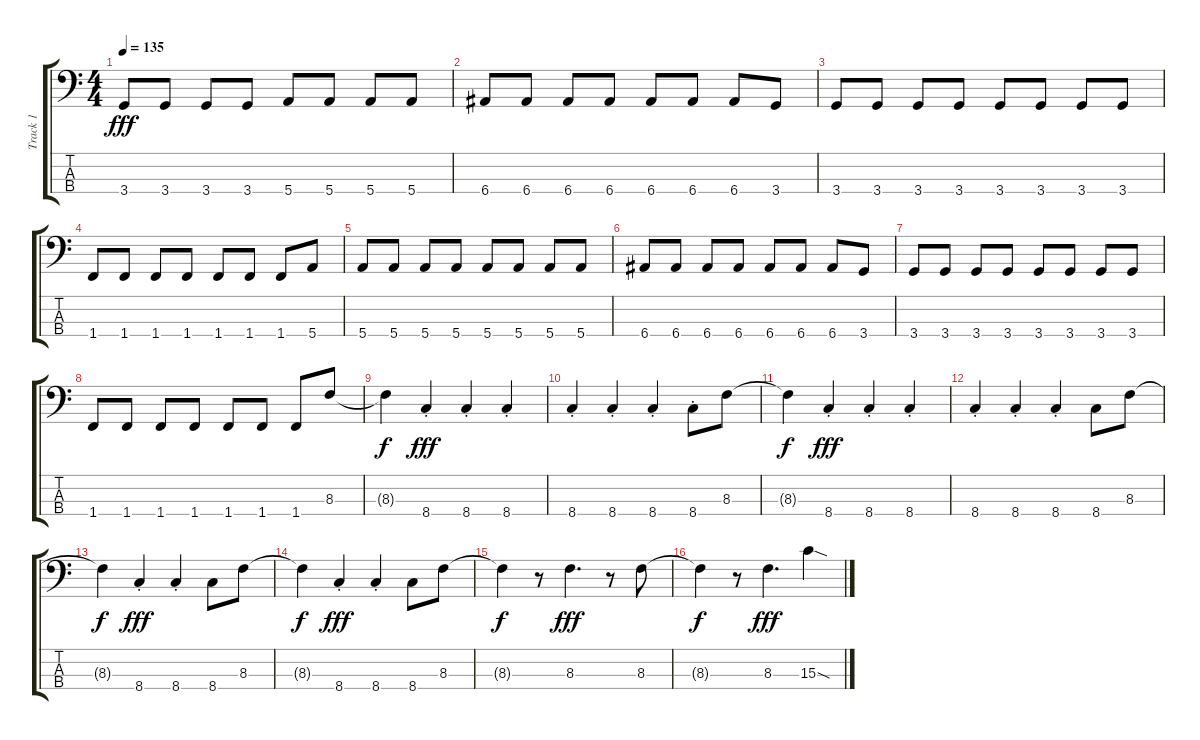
\track ("Track 1" "Track 1") {instrument electricbassfinger}
\staff {score tabs}
\tuning (G2 D2 A1 E1) {hide}
\ts (4 4)
\tempo 135
\clef f4
\ks c
3.4.8{dy fff} 3.4.8 3.4.8 3.4.8 5.4.8 5.4.8 5.4.8 5.4.8 |
6.4.8 6.4.8 6.4.8 6.4.8 6.4.8 6.4.8 6.4.8 3.4.8 |
3.4.8 3.4.8 3.4.8 3.4.8 3.4.8 3.4.8 3.4.8 3.4.8 |
1.4.8 1.4.8 1.4.8 1.4.8 1.4.8 1.4.8 1.4.8 5.4.8 |
5.4.8 5.4.8 5.4.8 5.4.8 5.4.8 5.4.8 5.4.8 5.4.8 |
6.4.8 6.4.8 6.4.8 6.4.8 6.4.8 6.4.8 6.4.8 3.4.8 |
3.4.8 3.4.8 3.4.8 3.4.8 3.4.8 3.4.8 3.4.8 3.4.8 |
1.4.8 1.4.8 1.4.8 1.4.8 1.4.8 1.4.8 1.4.8 8.3.8 |
8.3{t}.4{dy f} 8.4{st}.4{dy fff} 8.4{st}.4 8.4{st}.4 |
8.4{st}.4 8.4{st}.4 8.4{st}.4 8.4{st}.8 8.3.8 |
8.3{t}.4{dy f} 8.4{st}.4{dy fff} 8.4{st}.4 8.4{st}.4 |
8.4{st}.4 8.4{st}.4 8.4{st}.4 8.4.8 8.3.8 |
8.3{t}.4{dy f} 8.4{st}.4{dy fff} 8.4{st}.4 8.4.8 8.3.8 |
8.3{t}.4{dy f} 8.4{st}.4{dy fff} 8.4{st}.4 8.4.8 8.3.8 |
8.3{t}.4{dy f} r.8 8.3.4{d dy fff} r.8 8.3.8 |
8.3{t}.4{dy f} r.8 8.3.4{d dy fff} 15.3{sod}.4
